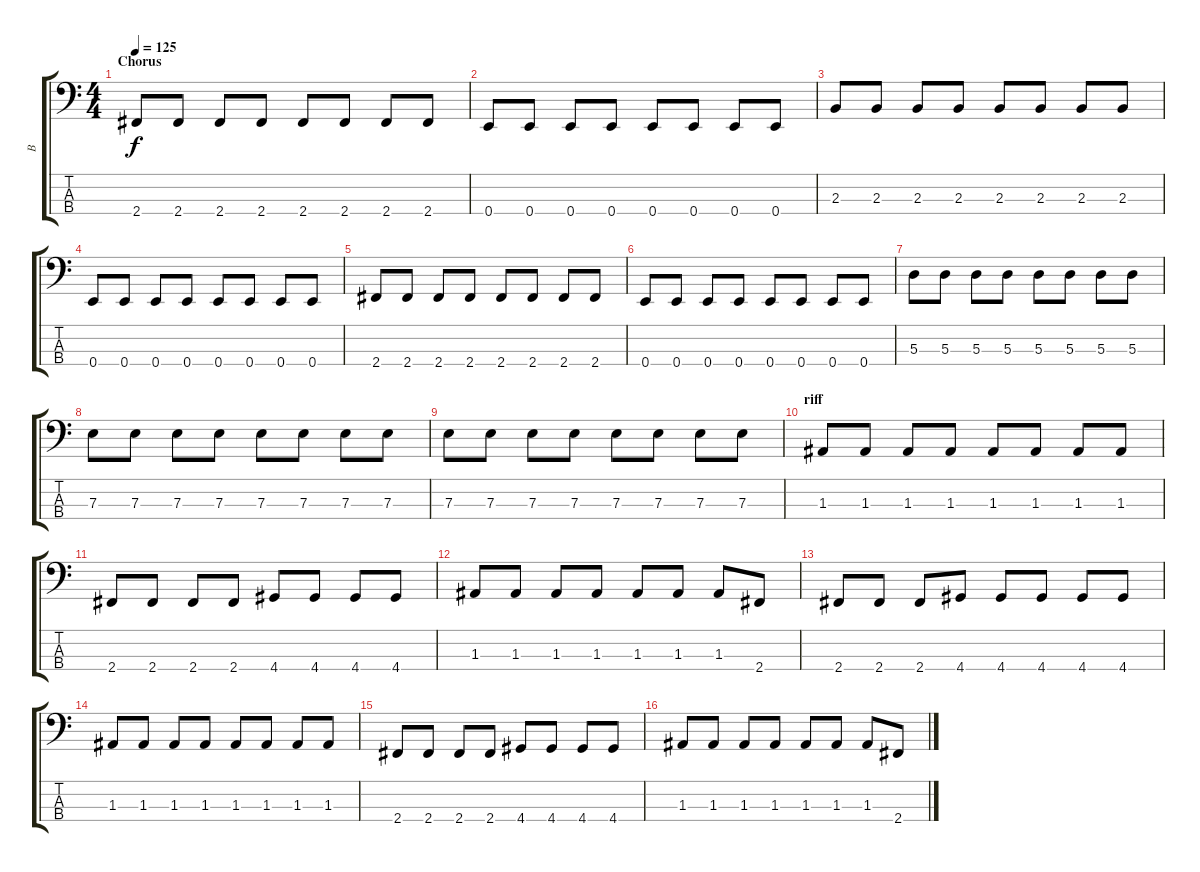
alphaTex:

\track ("B" "B") {instrument electricbassfinger}
\staff {score tabs}
\tuning (G2 D2 A1 E1) {hide}
\ts (4 4)
\section ("" "Chorus")
\tempo 125
\clef f4
\ks c
2.4.8{dy f} 2.4.8 2.4.8 2.4.8 2.4.8 2.4.8 2.4.8 2.4.8 |
0.4.8 0.4.8 0.4.8 0.4.8 0.4.8 0.4.8 0.4.8 0.4.8 |
2.3.8 2.3.8 2.3.8 2.3.8 2.3.8 2.3.8 2.3.8 2.3.8 |
0.4.8 0.4.8 0.4.8 0.4.8 0.4.8 0.4.8 0.4.8 0.4.8 |
2.4.8 2.4.8 2.4.8 2.4.8 2.4.8 2.4.8 2.4.8 2.4.8 |
0.4.8 0.4.8 0.4.8 0.4.8 0.4.8 0.4.8 0.4.8 0.4.8 |
5.3.8 5.3.8 5.3.8 5.3.8 5.3.8 5.3.8 5.3.8 5.3.8 |
7.3.8 7.3.8 7.3.8 7.3.8 7.3.8 7.3.8 7.3.8 7.3.8 |
7.3.8 7.3.8 7.3.8 7.3.8 7.3.8 7.3.8 7.3.8 7.3.8 |
\section ("" "riff")
1.3.8 1.3.8 1.3.8 1.3.8 1.3.8 1.3.8 1.3.8 1.3.8 |
2.4.8 2.4.8 2.4.8 2.4.8 4.4.8 4.4.8 4.4.8 4.4.8 |
1.3.8 1.3.8 1.3.8 1.3.8 1.3.8 1.3.8 1.3.8 2.4.8 |
2.4.8 2.4.8 2.4.8 4.4.8 4.4.8 4.4.8 4.4.8 4.4.8 |
1.3.8 1.3.8 1.3.8 1.3.8 1.3.8 1.3.8 1.3.8 1.3.8 |
2.4.8 2.4.8 2.4.8 2.4.8 4.4.8 4.4.8 4.4.8 4.4.8 |
1.3.8 1.3.8 1.3.8 1.3.8 1.3.8 1.3.8 1.3.8 2.4.8
